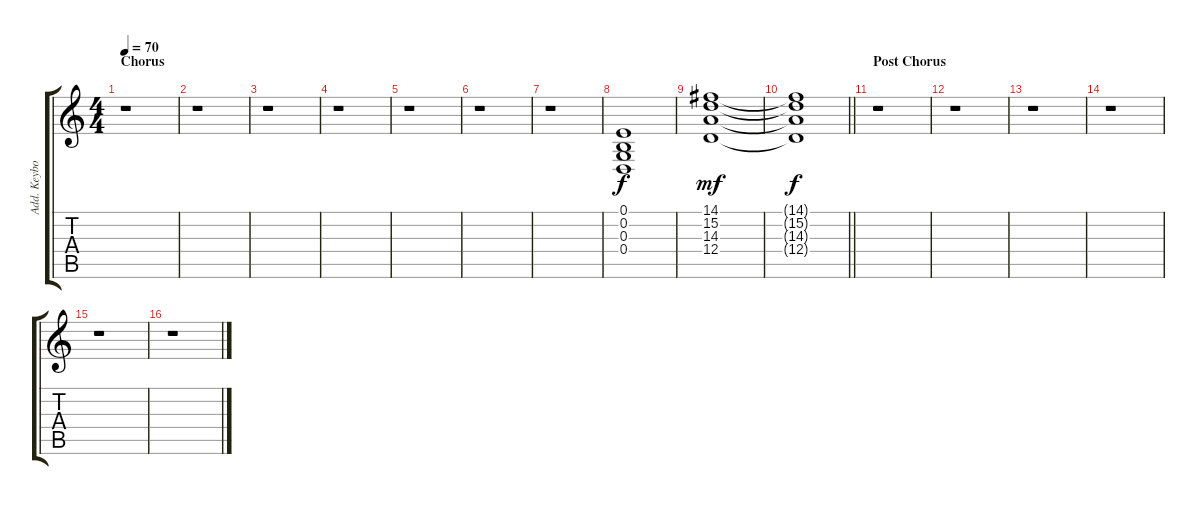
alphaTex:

\track ("Add. Keyboards (Mark)" "Add. Keybo") {instrument churchorgan}
\staff {score tabs}
\tuning (E4 B3 G3 D3 A2 E2) {hide}
\ts (4 4)
\section ("" "Chorus")
\tempo 70
\clef g2
\ks c
r.1{dy f} |
r.1 |
r.1 |
r.1 |
r.1 |
r.1 |
r.1 |
(0.1 0.2 0.3 0.4).1 |
(14.1 15.2 14.3 12.4).1{dy mf} |
\barLineRight lightlight
(14.1{t} 15.2{t} 14.3{t} 12.4{t}).1{dy f} |
\section ("" "Post Chorus")
r.1 |
r.1 |
r.1 |
r.1 |
r.1 |
r.1
